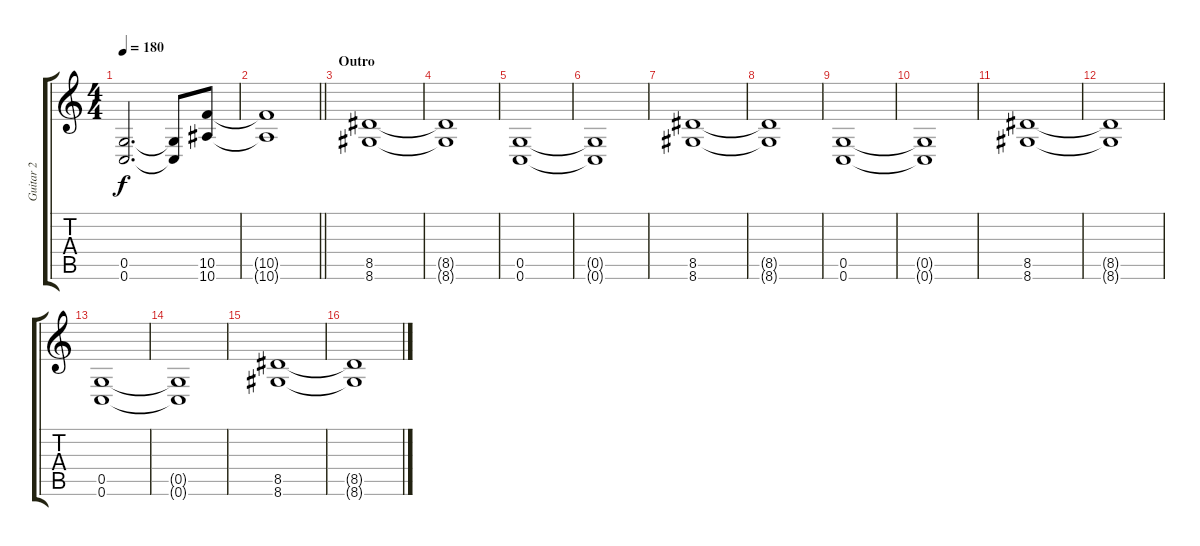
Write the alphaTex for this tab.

\track ("Guitar 2" "Guitar 2") {instrument overdrivenguitar}
\staff {score tabs}
\tuning (D4 A3 F3 C3 G2 C2) {hide}
\ts (4 4)
\tempo 180
\clef g2
\ks c
(0.5{t} 0.6{t}).2{d dy f} (0.5{t} 0.6{t}).8 (10.5 10.6).8 |
\barLineRight lightlight
(10.5{t} 10.6{t}).1 |
\section ("" "Outro")
(8.5 8.6).1 |
(8.5{t} 8.6{t}).1 |
(0.5 0.6).1 |
(0.5{t} 0.6{t}).1 |
(8.5 8.6).1 |
(8.5{t} 8.6{t}).1 |
(0.5 0.6).1 |
(0.5{t} 0.6{t}).1 |
(8.5 8.6).1 |
(8.5{t} 8.6{t}).1 |
(0.5 0.6).1 |
(0.5{t} 0.6{t}).1 |
(8.5 8.6).1 |
(8.5{t} 8.6{t}).1
